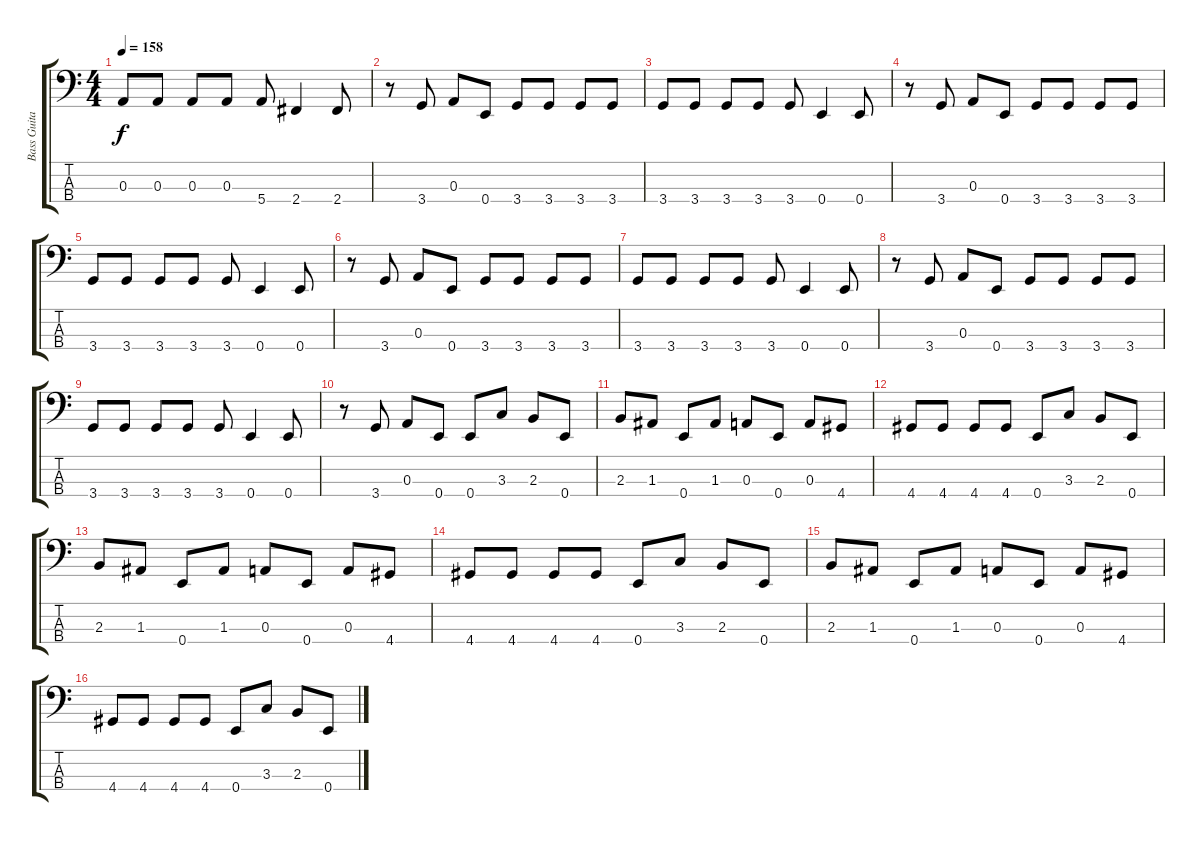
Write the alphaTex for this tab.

\track ("Bass Guitar (Jennifer)" "Bass Guita") {instrument electricbasspick}
\staff {score tabs}
\tuning (G2 D2 A1 E1) {hide}
\ts (4 4)
\tempo 158
\clef f4
\ks c
0.3.8{dy f} 0.3.8 0.3.8 0.3.8 5.4.8 2.4.4 2.4.8 |
r.8 3.4.8 0.3.8 0.4.8 3.4.8 3.4.8 3.4.8 3.4.8 |
3.4.8 3.4.8 3.4.8 3.4.8 3.4.8 0.4.4 0.4.8 |
r.8 3.4.8 0.3.8 0.4.8 3.4.8 3.4.8 3.4.8 3.4.8 |
3.4.8 3.4.8 3.4.8 3.4.8 3.4.8 0.4.4 0.4.8 |
r.8 3.4.8 0.3.8 0.4.8 3.4.8 3.4.8 3.4.8 3.4.8 |
3.4.8 3.4.8 3.4.8 3.4.8 3.4.8 0.4.4 0.4.8 |
r.8 3.4.8 0.3.8 0.4.8 3.4.8 3.4.8 3.4.8 3.4.8 |
3.4.8 3.4.8 3.4.8 3.4.8 3.4.8 0.4.4 0.4.8 |
r.8 3.4.8 0.3.8 0.4.8 0.4.8 3.3.8 2.3.8 0.4.8 |
2.3.8 1.3.8 0.4.8 1.3.8 0.3.8 0.4.8 0.3.8 4.4.8 |
4.4.8 4.4.8 4.4.8 4.4.8 0.4.8 3.3.8 2.3.8 0.4.8 |
2.3.8 1.3.8 0.4.8 1.3.8 0.3.8 0.4.8 0.3.8 4.4.8 |
4.4.8 4.4.8 4.4.8 4.4.8 0.4.8 3.3.8 2.3.8 0.4.8 |
2.3.8 1.3.8 0.4.8 1.3.8 0.3.8 0.4.8 0.3.8 4.4.8 |
4.4.8 4.4.8 4.4.8 4.4.8 0.4.8 3.3.8 2.3.8 0.4.8
